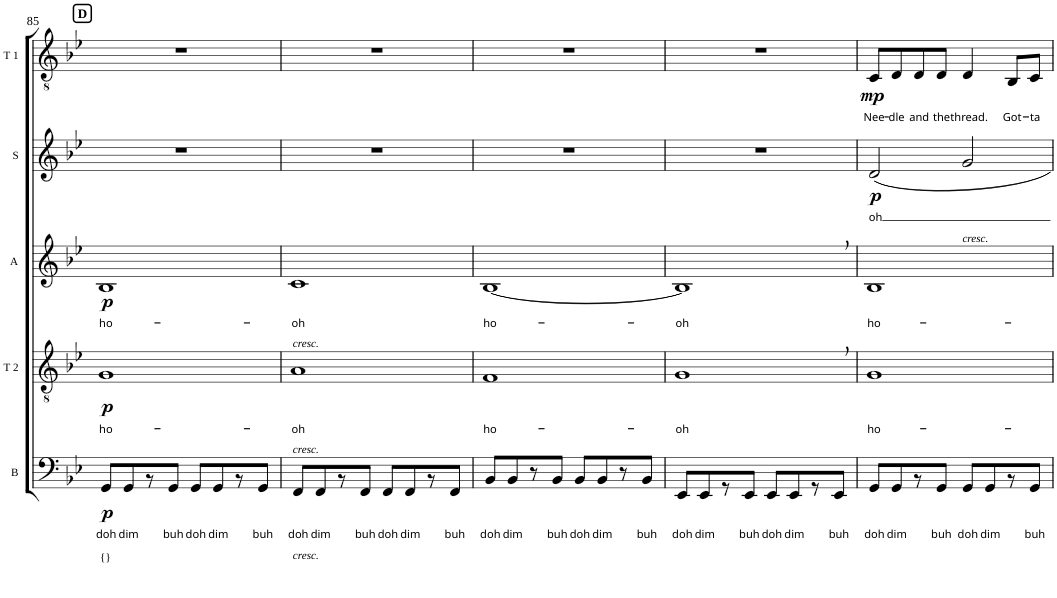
**kern	**text	**dynam	**kern	**text	**dynam	**kern	**text	**dynam	**kern	**text	**dynam	**kern	**text	**dynam
*part5	*part5	*part5	*part4	*part4	*part4	*part3	*part3	*part3	*part2	*part2	*part2	*part1	*part1	*part1
*staff5	*staff5	*staff5	*staff4	*staff4	*staff4	*staff3	*staff3	*staff3	*staff2	*staff2	*staff2	*staff1	*staff1	*staff1
*I"Bass	*	*	*I"Tenor 2	*	*	*I"Alto	*	*	*I"Soprano	*	*	*I"Tenor 1	*	*
*I'B	*	*	*I'T 2	*	*	*I'A	*	*	*I'S	*	*	*I'T 1	*	*
!!LO:PB:g=z
*clefF4	*	*	*clefGv2	*	*	*clefG2	*	*	*clefG2	*	*	*clefGv2	*	*
*k[b-e-]	*	*	*k[b-e-]	*	*	*k[b-e-]	*	*	*k[b-e-]	*	*	*k[b-e-]	*	*
*M4/4	*	*	*M4/4	*	*	*M4/4	*	*	*M4/4	*	*	*M4/4	*	*
!!LO:REH:place=s1:a:B:cj:fs=8.5:t=D
=85	=85	=85	=85	=85	=85	=85	=85	=85	=85	=85	=85	=85	=85	=85
!LO:TX:b:t={}	!	!	!	!	!	!	!	!	!	!	!	!	!	!
!	!LO:LY:b	!LO:DY:b	!	!LO:LY:b	!LO:DY:b	!	!LO:LY:b	!LO:DY:b	!	!	!	!	!	!
8GG/L	doh	p	1G	ho-	p	1B-	ho-	p	1r	.	.	1r	.	.
!	!LO:LY:b	!	!	!	!	!	!	!	!	!	!	!	!	!
8GG/	dim	.	.	.	.	.	.	.	.	.	.	.	.	.
8r	.	.	.	.	.	.	.	.	.	.	.	.	.	.
!	!LO:LY:b	!	!	!	!	!	!	!	!	!	!	!	!	!
8GG/J	buh	.	.	.	.	.	.	.	.	.	.	.	.	.
!	!LO:LY:b	!	!	!	!	!	!	!	!	!	!	!	!	!
8GG/L	doh	.	.	.	.	.	.	.	.	.	.	.	.	.
!	!LO:LY:b	!	!	!	!	!	!	!	!	!	!	!	!	!
8GG/	dim	.	.	.	.	.	.	.	.	.	.	.	.	.
8r	.	.	.	.	.	.	.	.	.	.	.	.	.	.
!	!LO:LY:b	!	!	!	!	!	!	!	!	!	!	!	!	!
8GG/J	buh	.	.	.	.	.	.	.	.	.	.	.	.	.
=86	=86	=86	=86	=86	=86	=86	=86	=86	=86	=86	=86	=86	=86	=86
!	!	!	!	!	!	!LO:TX:b:i:t=cresc.	!	!	!	!	!	!	!	!
!	!	!	!LO:TX:b:i:t=cresc.	!	!	!	!	!	!	!	!	!	!	!
!LO:TX:b:i:t=cresc.	!	!	!	!	!	!	!	!	!	!	!	!	!	!
!	!LO:LY:b	!	!	!LO:LY:b	!	!	!LO:LY:b	!	!	!	!	!	!	!
8FF/L	doh	.	1A	-oh	.	1c	-oh	.	1r	.	.	1r	.	.
!	!LO:LY:b	!	!	!	!	!	!	!	!	!	!	!	!	!
8FF/	dim	.	.	.	.	.	.	.	.	.	.	.	.	.
8r	.	.	.	.	.	.	.	.	.	.	.	.	.	.
!	!LO:LY:b	!	!	!	!	!	!	!	!	!	!	!	!	!
8FF/J	buh	.	.	.	.	.	.	.	.	.	.	.	.	.
!	!LO:LY:b	!	!	!	!	!	!	!	!	!	!	!	!	!
8FF/L	doh	.	.	.	.	.	.	.	.	.	.	.	.	.
!	!LO:LY:b	!	!	!	!	!	!	!	!	!	!	!	!	!
8FF/	dim	.	.	.	.	.	.	.	.	.	.	.	.	.
8r	.	.	.	.	.	.	.	.	.	.	.	.	.	.
!	!LO:LY:b	!	!	!	!	!	!	!	!	!	!	!	!	!
8FF/J	buh	.	.	.	.	.	.	.	.	.	.	.	.	.
=87	=87	=87	=87	=87	=87	=87	=87	=87	=87	=87	=87	=87	=87	=87
!	!LO:LY:b	!	!	!LO:LY:b	!	!	!LO:LY:b	!	!	!	!	!	!	!
8BB-/L	doh	.	1F	ho-	.	[1B-	ho-	.	1r	.	.	1r	.	.
!	!LO:LY:b	!	!	!	!	!	!	!	!	!	!	!	!	!
8BB-/	dim	.	.	.	.	.	.	.	.	.	.	.	.	.
8r	.	.	.	.	.	.	.	.	.	.	.	.	.	.
!	!LO:LY:b	!	!	!	!	!	!	!	!	!	!	!	!	!
8BB-/J	buh	.	.	.	.	.	.	.	.	.	.	.	.	.
!	!LO:LY:b	!	!	!	!	!	!	!	!	!	!	!	!	!
8BB-/L	doh	.	.	.	.	.	.	.	.	.	.	.	.	.
!	!LO:LY:b	!	!	!	!	!	!	!	!	!	!	!	!	!
8BB-/	dim	.	.	.	.	.	.	.	.	.	.	.	.	.
8r	.	.	.	.	.	.	.	.	.	.	.	.	.	.
!	!LO:LY:b	!	!	!	!	!	!	!	!	!	!	!	!	!
8BB-/J	buh	.	.	.	.	.	.	.	.	.	.	.	.	.
=88	=88	=88	=88	=88	=88	=88	=88	=88	=88	=88	=88	=88	=88	=88
!	!LO:LY:b	!	!	!LO:LY:b	!	!	!LO:LY:b	!	!	!	!	!	!	!
8EE-/L	doh	.	1G,	-oh	.	1B-,]	-oh	.	1r	.	.	1r	.	.
!	!LO:LY:b	!	!	!	!	!	!	!	!	!	!	!	!	!
8EE-/	dim	.	.	.	.	.	.	.	.	.	.	.	.	.
8r	.	.	.	.	.	.	.	.	.	.	.	.	.	.
!	!LO:LY:b	!	!	!	!	!	!	!	!	!	!	!	!	!
8EE-/J	buh	.	.	.	.	.	.	.	.	.	.	.	.	.
!	!LO:LY:b	!	!	!	!	!	!	!	!	!	!	!	!	!
8EE-/L	doh	.	.	.	.	.	.	.	.	.	.	.	.	.
!	!LO:LY:b	!	!	!	!	!	!	!	!	!	!	!	!	!
8EE-/	dim	.	.	.	.	.	.	.	.	.	.	.	.	.
8r	.	.	.	.	.	.	.	.	.	.	.	.	.	.
!	!LO:LY:b	!	!	!	!	!	!	!	!	!	!	!	!	!
8EE-/J	buh	.	.	.	.	.	.	.	.	.	.	.	.	.
=89	=89	=89	=89	=89	=89	=89	=89	=89	=89	=89	=89	=89	=89	=89
!	!LO:LY:b	!	!	!LO:LY:b	!	!	!LO:LY:b	!	!	!LO:LY:b	!LO:DY:b	!	!LO:LY:b	!LO:DY:b
8GG/L	doh	.	1G	ho-	.	1B-	ho-	.	2d/	oh	p	8C/L	Nee-	mp
!	!LO:LY:b	!	!	!	!	!	!	!	!	!	!	!	!LO:LY:b	!
8GG/	dim	.	.	.	.	.	.	.	.	.	.	8D/	-dle	.
!	!	!	!	!	!	!	!	!	!	!	!	!	!LO:LY:b	!
8r	.	.	.	.	.	.	.	.	.	.	.	8D/	and	.
!	!LO:LY:b	!	!	!	!	!	!	!	!	!	!	!	!LO:LY:b	!
8GG/J	buh	.	.	.	.	.	.	.	.	.	.	8D/J	the	.
!	!	!	!	!	!	!	!	!	!LO:TX:b:i:t=cresc.	!	!	!	!	!
!	!LO:LY:b	!	!	!	!	!	!	!	!	!	!	!	!LO:LY:b	!
8GG/L	doh	.	.	.	.	.	.	.	2g/	.	.	4D/	thread.	.
!	!LO:LY:b	!	!	!	!	!	!	!	!	!	!	!	!	!
8GG/	dim	.	.	.	.	.	.	.	.	.	.	.	.	.
!	!	!	!	!	!	!	!	!	!	!	!	!	!LO:LY:b	!
8r	.	.	.	.	.	.	.	.	.	.	.	8BB-/L	Got-	.
!	!LO:LY:b	!	!	!	!	!	!	!	!	!	!	!	!LO:LY:b	!
8GG/J	buh	.	.	.	.	.	.	.	.	.	.	8C/J	-ta	.
=	=	=	=	=	=	=	=	=	=	=	=	=	=	=
*-	*-	*-	*-	*-	*-	*-	*-	*-	*-	*-	*-	*-	*-	*-
